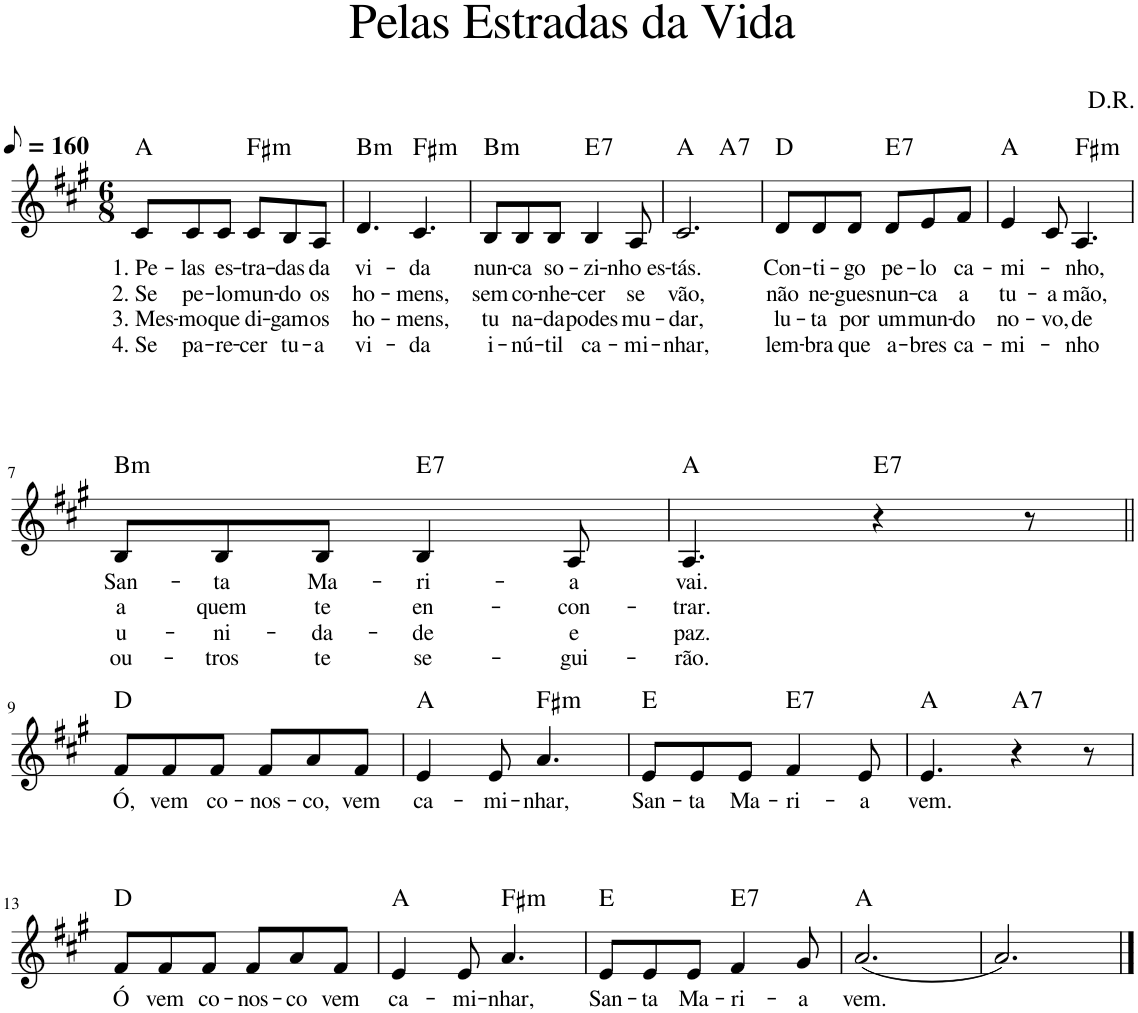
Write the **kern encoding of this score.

**kern	**text	**text	**text	**text	**harte
*part1	*part1	*part1	*part1	*part1	*part1
*staff1	*staff1	*staff1	*staff1	*staff1	*
*I"Voz	*	*	*	*	*
*I'Vo.	*	*	*	*	*
*clefG2	*	*	*	*	*
*k[f#c#g#]	*	*	*	*	*
*M6/8	*	*	*	*	*
*MM80	*	*	*	*	*
=1	=1	=1	=1	=1	=1
!	!LO:LY:b	!LO:LY:b	!LO:LY:b	!LO:LY:b	!
8c#/L	1. Pe-	2. Se	3. Mes-	4. Se	A:maj
!	!LO:LY:b	!LO:LY:b	!LO:LY:b	!LO:LY:b	!
8c#/	-las	pe-	-mo	pa-	.
!	!LO:LY:b	!LO:LY:b	!LO:LY:b	!LO:LY:b	!
8c#/J	es-	-lo	que	-re-	.
!	!LO:LY:b	!LO:LY:b	!LO:LY:b	!LO:LY:b	!LO:H:kt=m
8c#/L	-tra-	mun-	di-	-cer	F#:min
!	!LO:LY:b	!LO:LY:b	!LO:LY:b	!LO:LY:b	!
8B/	-das	-do	-gam	tu-	.
!	!LO:LY:b	!LO:LY:b	!LO:LY:b	!LO:LY:b	!
8A/J	da	os	os	-a	.
=2	=2	=2	=2	=2	=2
!	!LO:LY:b	!LO:LY:b	!LO:LY:b	!LO:LY:b	!LO:H:kt=m
4.d/	vi-	ho-	ho-	vi-	B:min
!	!LO:LY:b	!LO:LY:b	!LO:LY:b	!LO:LY:b	!LO:H:kt=m
4.c#/	-da	-mens,	-mens,	-da	F#:min
=3	=3	=3	=3	=3	=3
!	!LO:LY:b	!LO:LY:b	!LO:LY:b	!LO:LY:b	!LO:H:kt=m
8B/L	nun-	sem	tu	i-	B:min
!	!LO:LY:b	!LO:LY:b	!LO:LY:b	!LO:LY:b	!
8B/	-ca	co-	na-	-nú-	.
!	!LO:LY:b	!LO:LY:b	!LO:LY:b	!LO:LY:b	!
8B/J	so-	-nhe-	-da	-til	.
!	!LO:LY:b	!LO:LY:b	!LO:LY:b	!LO:LY:b	!LO:H:kt=7
4B/	-zi-	-cer	podes	ca-	E:7
!	!LO:LY:b	!LO:LY:b	!LO:LY:b	!LO:LY:b	!
8A/	-nho es-	se	mu-	-mi-	.
=4	=4	=4	=4	=4	=4
!	!LO:LY:b	!LO:LY:b	!LO:LY:b	!LO:LY:b	!
*^	*	*	*	*	*
2.c#/	4.ryy	-tás.	vão,	-dar,	-nhar,	A:maj
!	!	!	!	!	!	!LO:H:kt=7
.	4.ryy	.	.	.	.	A:7
=5	=5	=5	=5	=5	=5	=5
!	!	!LO:LY:b	!LO:LY:b	!LO:LY:b	!LO:LY:b	!
*v	*v	*	*	*	*	*
8d/L	Con-	não	lu-	lem-	D:maj
!	!LO:LY:b	!LO:LY:b	!LO:LY:b	!LO:LY:b	!
8d/	-ti-	ne-	-ta	-bra	.
!	!LO:LY:b	!LO:LY:b	!LO:LY:b	!LO:LY:b	!
8d/J	-go	-gues	por	que	.
!	!LO:LY:b	!LO:LY:b	!LO:LY:b	!LO:LY:b	!LO:H:kt=7
8d/L	pe-	nun-	um	a-	E:7
!	!LO:LY:b	!LO:LY:b	!LO:LY:b	!LO:LY:b	!
8e/	-lo	-ca	mun-	-bres	.
!	!LO:LY:b	!LO:LY:b	!LO:LY:b	!LO:LY:b	!
8f#/J	ca-	a	-do	ca-	.
=6	=6	=6	=6	=6	=6
!	!LO:LY:b	!LO:LY:b	!LO:LY:b	!LO:LY:b	!
4e/	-mi-	tu-	no-	-mi-	A:maj
!	!	!LO:LY:b	!LO:LY:b	!	!
8c#/	.	-a	-vo,	.	.
!	!LO:LY:b	!LO:LY:b	!LO:LY:b	!LO:LY:b	!LO:H:kt=m
4.A/	-nho,	mão,	de	-nho	F#:min
!!LO:LB:g=z
=7	=7	=7	=7	=7	=7
!	!LO:LY:b	!LO:LY:b	!LO:LY:b	!LO:LY:b	!LO:H:kt=m
8B/L	San-	a	u-	ou-	B:min
!	!LO:LY:b	!LO:LY:b	!LO:LY:b	!LO:LY:b	!
8B/	-ta	quem	-ni-	-tros	.
!	!LO:LY:b	!LO:LY:b	!LO:LY:b	!LO:LY:b	!
8B/J	Ma-	te	-da-	te	.
!	!LO:LY:b	!LO:LY:b	!LO:LY:b	!LO:LY:b	!LO:H:kt=7
4B/	-ri-	en-	-de	se-	E:7
!	!LO:LY:b	!LO:LY:b	!LO:LY:b	!LO:LY:b	!
8A/	-a	-con-	e	-gui-	.
=8	=8	=8	=8	=8	=8
!	!LO:LY:b	!LO:LY:b	!LO:LY:b	!LO:LY:b	!
4.A/	vai.	-trar.	paz.	-rão.	A:maj
!	!	!	!	!	!LO:H:kt=7
4r	.	.	.	.	E:7
8r	.	.	.	.	.
!!LO:LB:g=z
=9||	=9||	=9||	=9||	=9||	=9||
!	!LO:LY:b	!	!	!	!
8f#/L	Ó,	.	.	.	D:maj
!	!LO:LY:b	!	!	!	!
8f#/	vem	.	.	.	.
!	!LO:LY:b	!	!	!	!
8f#/J	co-	.	.	.	.
!	!LO:LY:b	!	!	!	!
8f#/L	-nos-	.	.	.	.
!	!LO:LY:b	!	!	!	!
8a/	-co,	.	.	.	.
!	!LO:LY:b	!	!	!	!
8f#/J	vem	.	.	.	.
=10	=10	=10	=10	=10	=10
!	!LO:LY:b	!	!	!	!
4e/	ca-	.	.	.	A:maj
!	!LO:LY:b	!	!	!	!
8e/	-mi-	.	.	.	.
!	!LO:LY:b	!	!	!	!LO:H:kt=m
4.a/	-nhar,	.	.	.	F#:min
=11	=11	=11	=11	=11	=11
!	!LO:LY:b	!	!	!	!
8e/L	San-	.	.	.	E:maj
!	!LO:LY:b	!	!	!	!
8e/	-ta	.	.	.	.
!	!LO:LY:b	!	!	!	!
8e/J	Ma-	.	.	.	.
!	!LO:LY:b	!	!	!	!LO:H:kt=7
4f#/	-ri-	.	.	.	E:7
!	!LO:LY:b	!	!	!	!
8e/	-a	.	.	.	.
=12	=12	=12	=12	=12	=12
!	!LO:LY:b	!	!	!	!
4.e/	vem.	.	.	.	A:maj
!	!	!	!	!	!LO:H:kt=7
4r	.	.	.	.	A:7
8r	.	.	.	.	.
!!LO:LB:g=z
=13	=13	=13	=13	=13	=13
!	!LO:LY:b	!	!	!	!
8f#/L	Ó	.	.	.	D:maj
!	!LO:LY:b	!	!	!	!
8f#/	vem	.	.	.	.
!	!LO:LY:b	!	!	!	!
8f#/J	co-	.	.	.	.
!	!LO:LY:b	!	!	!	!
8f#/L	-nos-	.	.	.	.
!	!LO:LY:b	!	!	!	!
8a/	-co	.	.	.	.
!	!LO:LY:b	!	!	!	!
8f#/J	vem	.	.	.	.
=14	=14	=14	=14	=14	=14
!	!LO:LY:b	!	!	!	!
4e/	ca-	.	.	.	A:maj
!	!LO:LY:b	!	!	!	!
8e/	-mi-	.	.	.	.
!	!LO:LY:b	!	!	!	!LO:H:kt=m
4.a/	-nhar,	.	.	.	F#:min
=15	=15	=15	=15	=15	=15
!	!LO:LY:b	!	!	!	!
8e/L	San-	.	.	.	E:maj
!	!LO:LY:b	!	!	!	!
8e/	-ta	.	.	.	.
!	!LO:LY:b	!	!	!	!
8e/J	Ma-	.	.	.	.
!	!LO:LY:b	!	!	!	!LO:H:kt=7
4f#/	-ri-	.	.	.	E:7
!	!LO:LY:b	!	!	!	!
8g#/	-a	.	.	.	.
=16	=16	=16	=16	=16	=16
!	!LO:LY:b	!	!	!	!
(2.a/	vem.	.	.	.	A:maj
=17	=17	=17	=17	=17	=17
2.a/)	.	.	.	.	.
==	==	==	==	==	==
*-	*-	*-	*-	*-	*-
